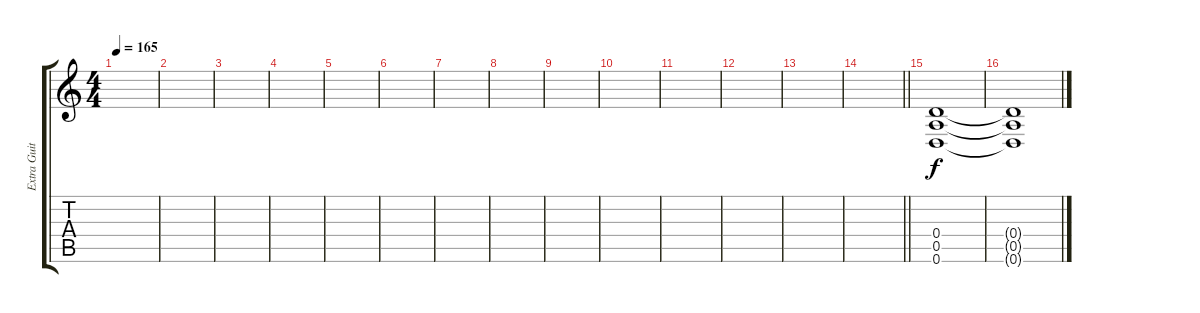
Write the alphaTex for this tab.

\track ("Extra Guitar" "Extra Guit") {instrument distortionguitar}
\staff {score tabs}
\tuning (E4 B3 G3 D3 A2 D2) {hide}
\ts (4 4)
\tempo 165
\clef g2
\ks c
|
|
|
|
|
|
|
|
|
|
|
|
|
\barLineRight lightlight
|
(0.4 0.5 0.6).1{volume 10} |
(0.4{t} 0.5{t} 0.6{t}).1
